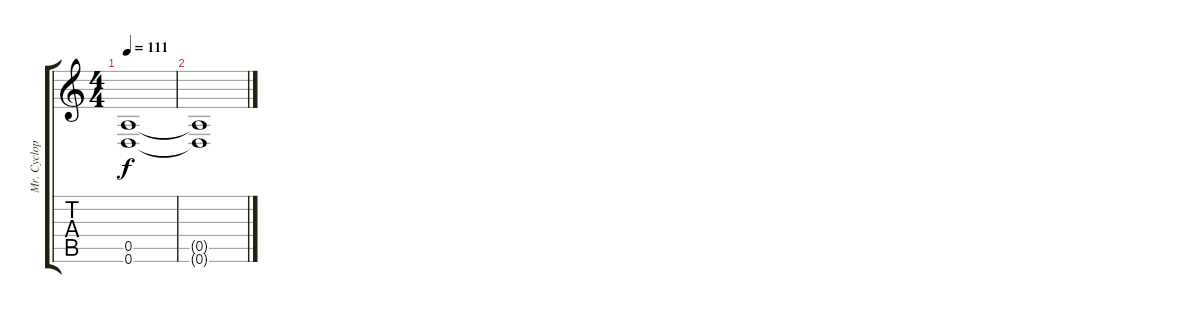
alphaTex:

\track ("Mr. Cyclop" "Mr. Cyclop") {instrument overdrivenguitar}
\staff {score tabs}
\tuning (E4 B3 G3 D3 A2 D2) {hide}
\ts (4 4)
\tempo 111
\clef g2
\ks c
(0.5 0.6).1{dy f volume 0 balance 8 instrument distortionguitar} |
(0.5{t} 0.6{t}).1
